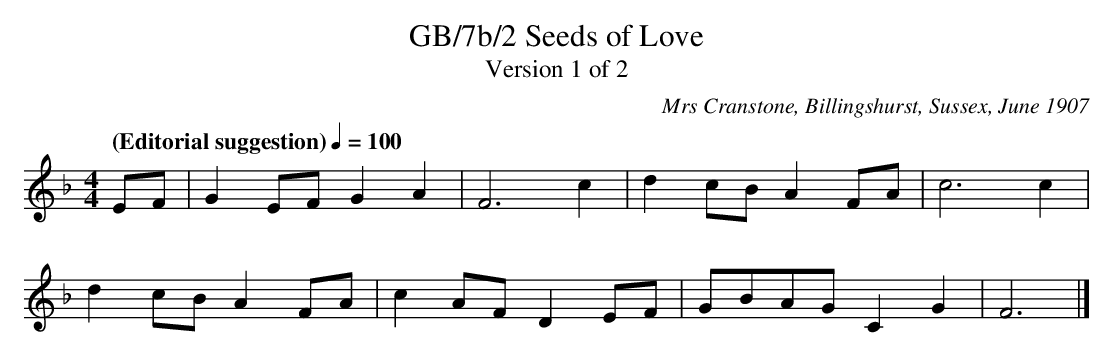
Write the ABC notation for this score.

X:1
T:GB/7b/2 Seeds of Love
T:Version 1 of 2
C:Mrs Cranstone, Billingshurst, Sussex, June 1907
L:1/8
Q:"(Editorial suggestion)" 1/4=100
M:4/4
K:F
EF | G2 EF G2 A2 | F6 c2 | d2 cB A2 FA | c6 c2 |$
d2 cB A2 FA | c2 AF D2 EF | GBAG C2 G2 | F6 |]
